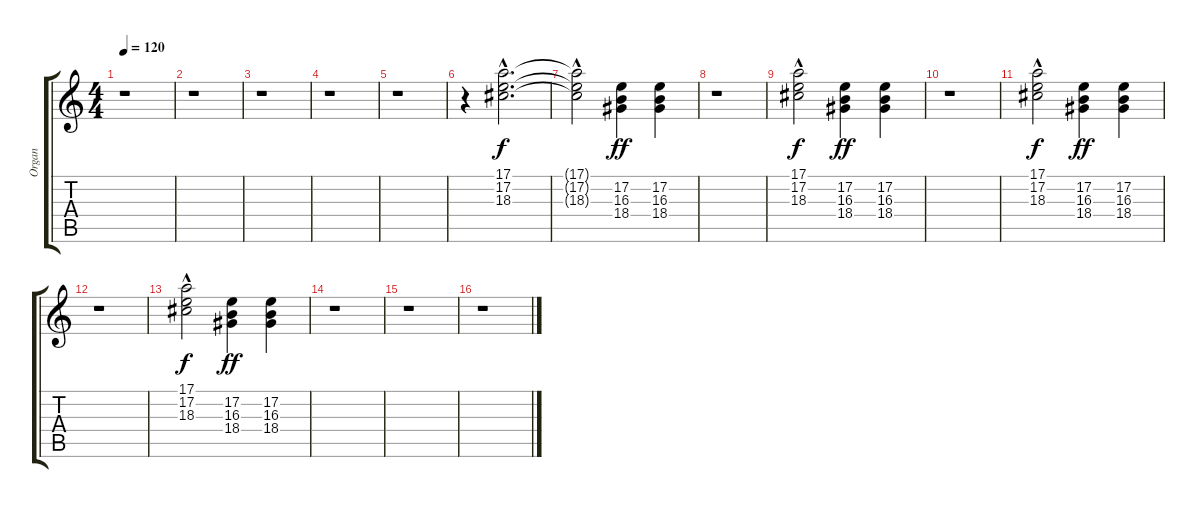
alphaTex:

\track ("Organ" "Organ") {instrument reedorgan}
\staff {score tabs}
\tuning (E4 B3 G3 D3 A2 E2) {hide}
\ts (4 4)
\tempo 120
\clef g2
\ks c
r.1{dy ff} |
r.1 |
r.1 |
r.1 |
r.1 |
r.4 (17.1{hac} 17.2{hac} 18.3{hac}).2{d dy f} |
(17.1{t} 17.2{t} 18.3{hac t}).2 (17.2 16.3 18.4).4{dy ff} (17.2 16.3 18.4).4 |
r.1 |
(17.1 17.2 18.3{hac}).2{dy f} (17.2 16.3 18.4).4{dy ff} (17.2 16.3 18.4).4 |
r.1 |
(17.1 17.2 18.3{hac}).2{dy f} (17.2 16.3 18.4).4{dy ff} (17.2 16.3 18.4).4 |
r.1 |
(17.1 17.2 18.3{hac}).2{dy f} (17.2 16.3 18.4).4{dy ff} (17.2 16.3 18.4).4 |
r.1 |
r.1 |
r.1
